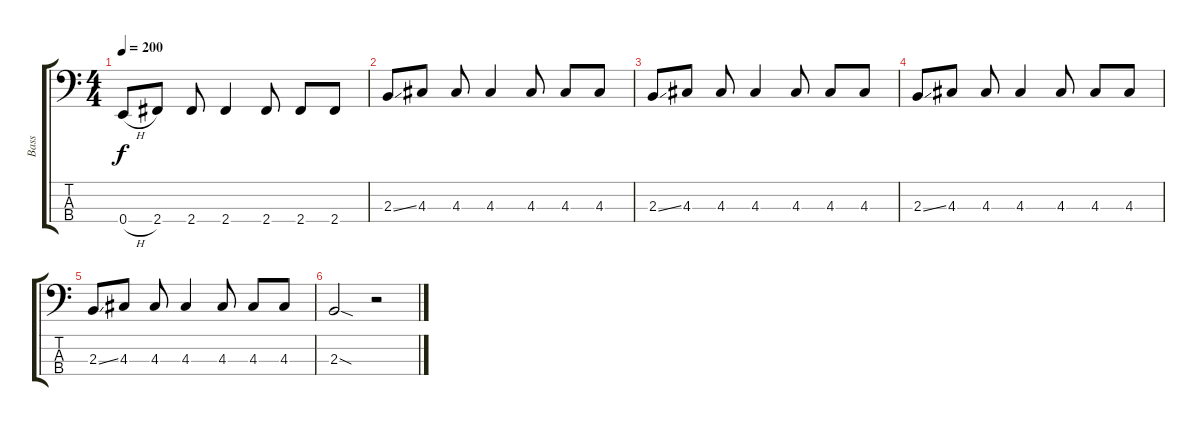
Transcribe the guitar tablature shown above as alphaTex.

\track ("Bass" "Bass") {instrument electricbasspick}
\staff {score tabs}
\tuning (G2 D2 A1 E1) {hide}
\ts (4 4)
\tempo 200
\clef f4
\ks c
0.4{h}.8{dy f} 2.4.8 2.4.8 2.4.4 2.4.8 2.4.8 2.4.8 |
2.3{ss}.8 4.3.8 4.3.8 4.3.4 4.3.8 4.3.8 4.3.8 |
2.3{ss}.8 4.3.8 4.3.8 4.3.4 4.3.8 4.3.8 4.3.8 |
2.3{ss}.8 4.3.8 4.3.8 4.3.4 4.3.8 4.3.8 4.3.8 |
2.3{ss}.8 4.3.8 4.3.8 4.3.4 4.3.8 4.3.8 4.3.8 |
2.3{sod}.2 r.2
